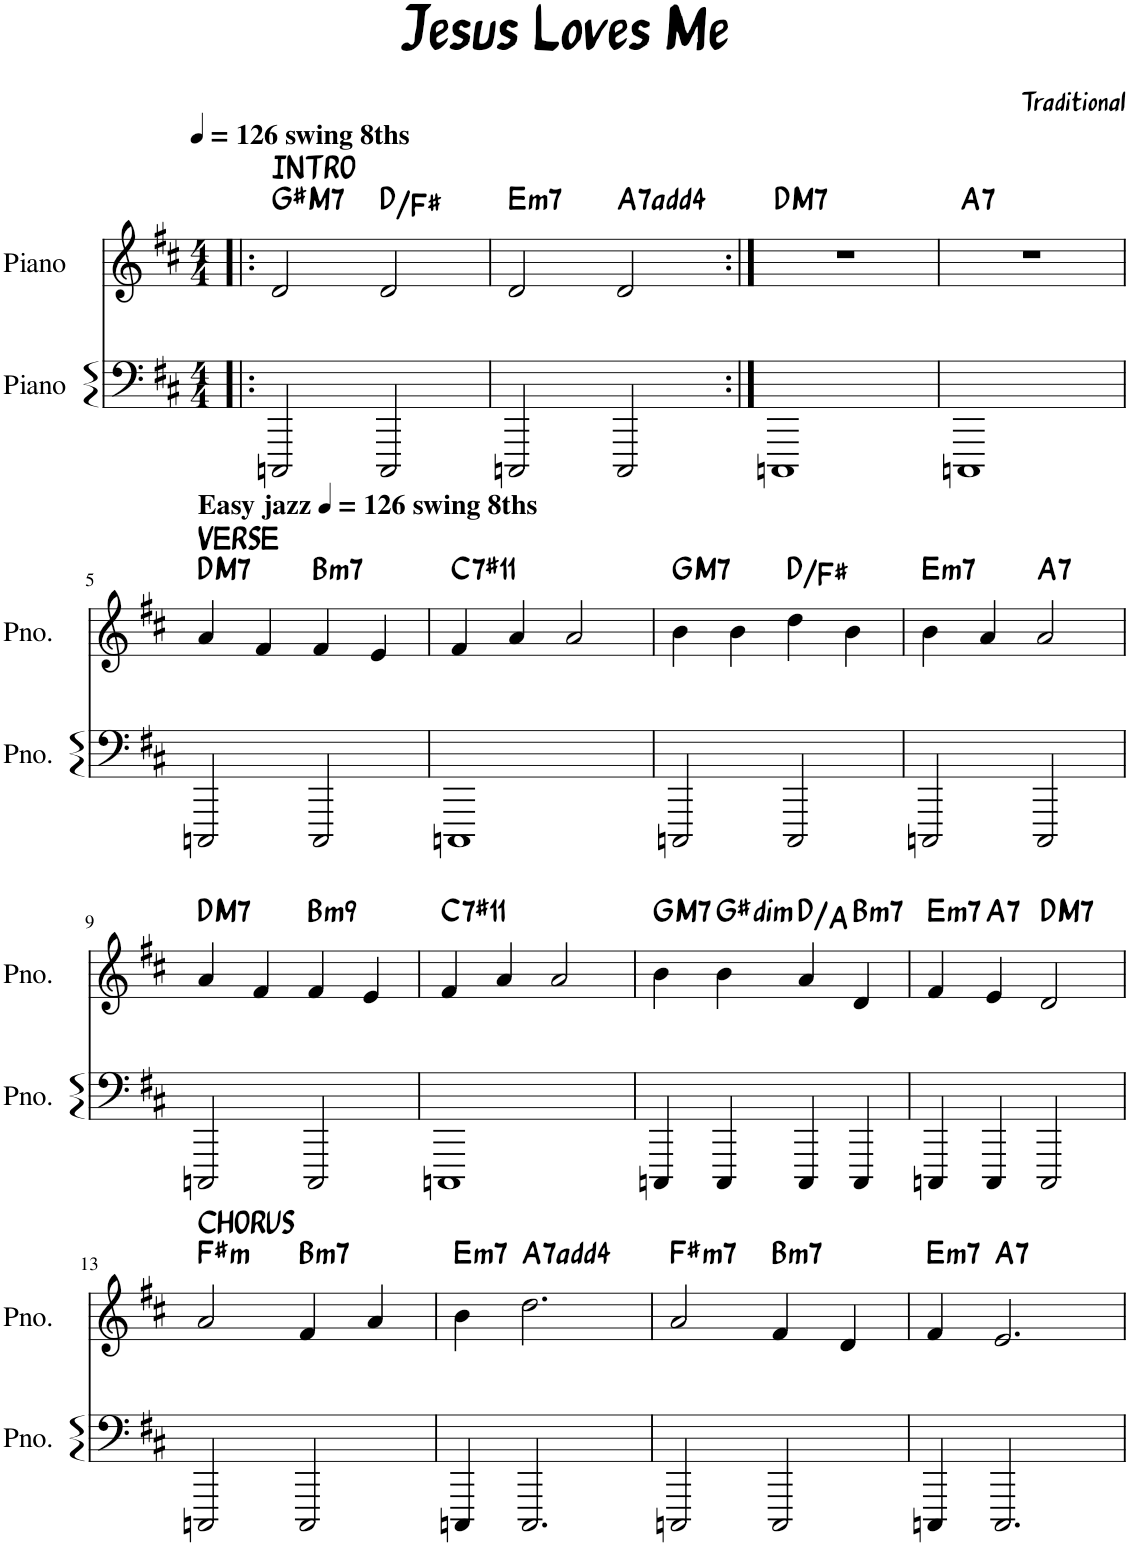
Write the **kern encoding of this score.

**kern	**kern	**harte
*part2	*part1	*part1
*staff2	*staff1	*
*I"Piano	*I"Piano	*
*I'Pno.	*I'Pno.	*
*clefF4	*clefG2	*
*k[f#c#]	*k[f#c#]	*
*M4/4	*M4/4	*
*MM126	*MM126	*
=1!|:	=1!|:	=1!|:
!	!LO:TX:a:B:t=INTRO	!
!	!LO:TX:a:B:t=swing 8ths	!LO:H:kt=M7
2CCCn/	2d/	G#:maj7
2CCC/	2d/	D:maj/3
=2	=2	=2
!	!	!LO:H:kt=m7
2CCCn/	2d/	E:min7
!	!	!LO:H:kt=7
2CCC/	2d/	A:7(4)
=3:|!	=3:|!	=3:|!
!	!	!LO:H:kt=M7
1CCCn	1r	D:maj7
=4	=4	=4
!	!	!LO:H:kt=7
1CCCn	1r	A:7
!!LO:LB:g=z
=5	=5	=5
*	*MM126	*
!	!LO:TX:a:B:t=Easy jazz	!
!	!LO:TX:a:B:t=swing 8ths	!
!	!LO:TX:a:B:t=VERSE	!LO:H:kt=M7
2CCCn/	4a/	D:maj7
.	4f#/	.
!	!	!LO:H:kt=m7
2CCC/	4f#/	B:min7
.	4e/	.
=6	=6	=6
!	!	!LO:H:kt=7
1CCCn	4f#/	C:7(#11)
.	4a/	.
.	2a/	.
=7	=7	=7
!	!	!LO:H:kt=M7
2CCCn/	4b\	G:maj7
.	4b\	.
2CCC/	4dd\	D:maj/3
.	4b\	.
=8	=8	=8
!	!	!LO:H:kt=m7
2CCCn/	4b\	E:min7
.	4a/	.
!	!	!LO:H:kt=7
2CCC/	2a/	A:7
!!LO:LB:g=z
=9	=9	=9
*k[f#c#]	*k[f#c#]	*
!	!	!LO:H:kt=M7
2CCCn/	4a/	D:maj7
.	4f#/	.
!	!	!LO:H:kt=m9
2CCC/	4f#/	B:min9
.	4e/	.
=10	=10	=10
!	!	!LO:H:kt=7
1CCCn	4f#/	C:7(#11)
.	4a/	.
.	2a/	.
=11	=11	=11
!	!	!LO:H:kt=M7
4CCCn/	4b\	G:maj7
!	!	!LO:H:kt=dim
4CCC/	4b\	G#:dim
4CCC/	4a/	D:maj/5
!	!	!LO:H:kt=m7
4CCC/	4d/	B:min7
=12	=12	=12
!	!	!LO:H:kt=m7
4CCCn/	4f#/	E:min7
!	!	!LO:H:kt=7
4CCC/	4e/	A:7
!	!	!LO:H:kt=M7
2CCC/	2d/	D:maj7
!!LO:LB:g=z
=13	=13	=13
*k[f#c#]	*k[f#c#]	*
!	!LO:TX:a:B:t=CHORUS	!LO:H:kt=m
2CCCn/	2a/	F#:min
!	!	!LO:H:kt=m7
2CCC/	4f#/	B:min7
.	4a/	.
=14	=14	=14
!	!	!LO:H:kt=m7
4CCCn/	4b\	E:min7
!	!	!LO:H:kt=7
2.CCC/	2.dd\	A:7(4)
=15	=15	=15
!	!	!LO:H:kt=m7
2CCCn/	2a/	F#:min7
!	!	!LO:H:kt=m7
2CCC/	4f#/	B:min7
.	4d/	.
=16	=16	=16
!	!	!LO:H:kt=m7
4CCCn/	4f#/	E:min7
!	!	!LO:H:kt=7
2.CCC/	2.e/	A:7
=	=	=
*-	*-	*-
